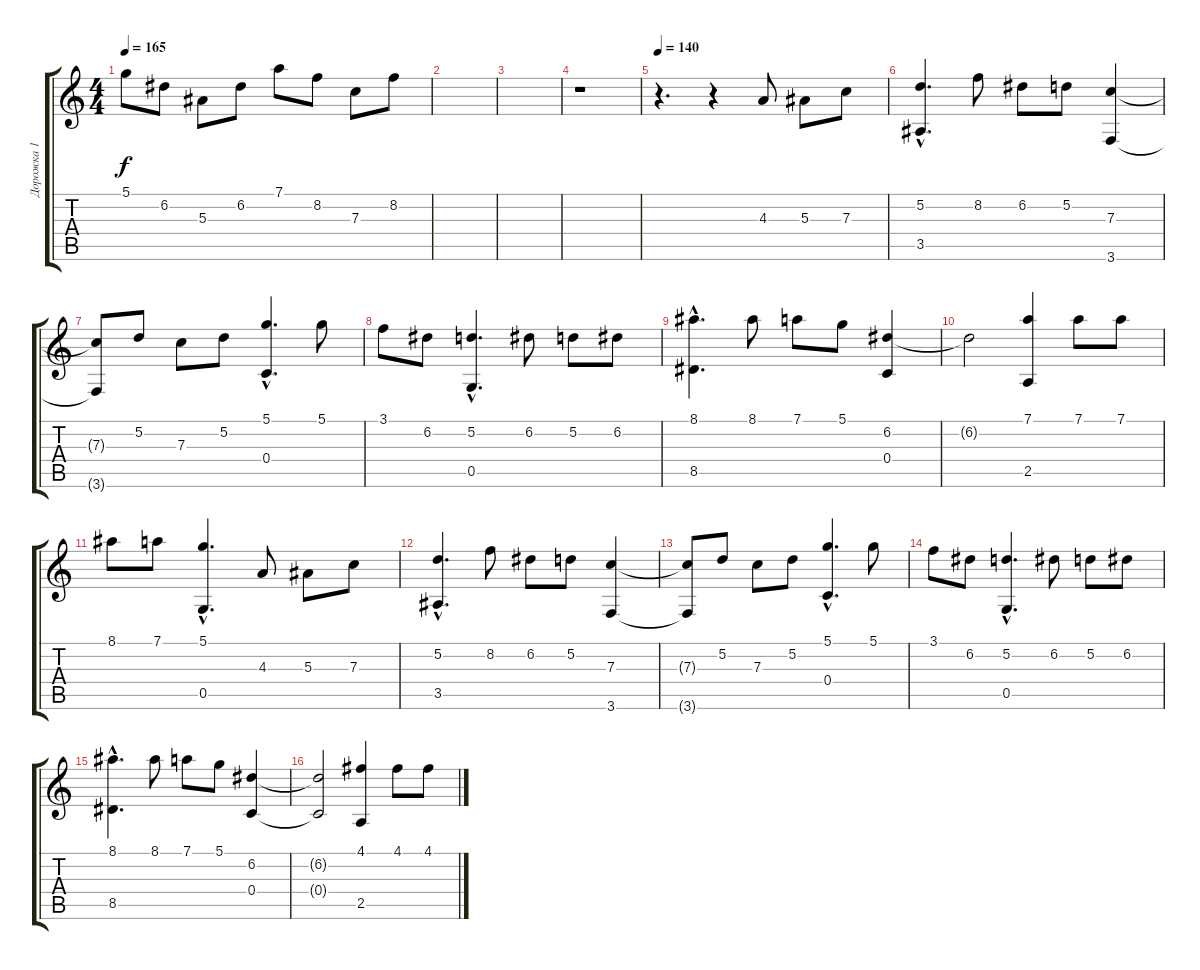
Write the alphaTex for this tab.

\track ("Дорожка 1" "Дорожка 1") {instrument acousticguitarnylon}
\staff {score tabs}
\tuning (D4 A3 F3 C3 G2 D2) {hide}
\ts (4 4)
\tempo 165
\clef g2
\ks c
5.1.8{dy f} 6.2.8 5.3.8 6.2.8 7.1.8 8.2.8 7.3.8 8.2.8 |
|
|
r.1 |
\tempo 140
r.4{d} r.4 4.3.8 5.3.8 7.3.8 |
(5.2{hac} 3.5{hac}).4{d} 8.2.8 6.2.8 5.2.8 (7.3 3.6).4 |
(7.3{t} 3.6{t}).8 5.2.8 7.3.8 5.2.8 (5.1{hac} 0.4{hac}).4{d} 5.1.8 |
3.1.8 6.2.8 (5.2{hac} 0.5{hac}).4{d} 6.2.8 5.2.8 6.2.8 |
(8.1{hac} 8.5{hac}).4{d} 8.1.8 7.1.8 5.1.8 (6.2 0.4).4 |
6.2{t}.2 (7.1 2.5).4 7.1.8 7.1.8 |
8.1.8 7.1.8 (5.1{hac} 0.5{hac}).4{d} 4.3.8 5.3.8 7.3.8 |
(5.2{hac} 3.5{hac}).4{d} 8.2.8 6.2.8 5.2.8 (7.3 3.6).4 |
(7.3{t} 3.6{t}).8 5.2.8 7.3.8 5.2.8 (5.1{hac} 0.4{hac}).4{d} 5.1.8 |
3.1.8 6.2.8 (5.2{hac} 0.5{hac}).4{d} 6.2.8 5.2.8 6.2.8 |
(8.1{hac} 8.5{hac}).4{d} 8.1.8 7.1.8 5.1.8 (6.2 0.4).4 |
(6.2{t} 0.4{t}).2 (4.1 2.5).4 4.1.8 4.1.8
